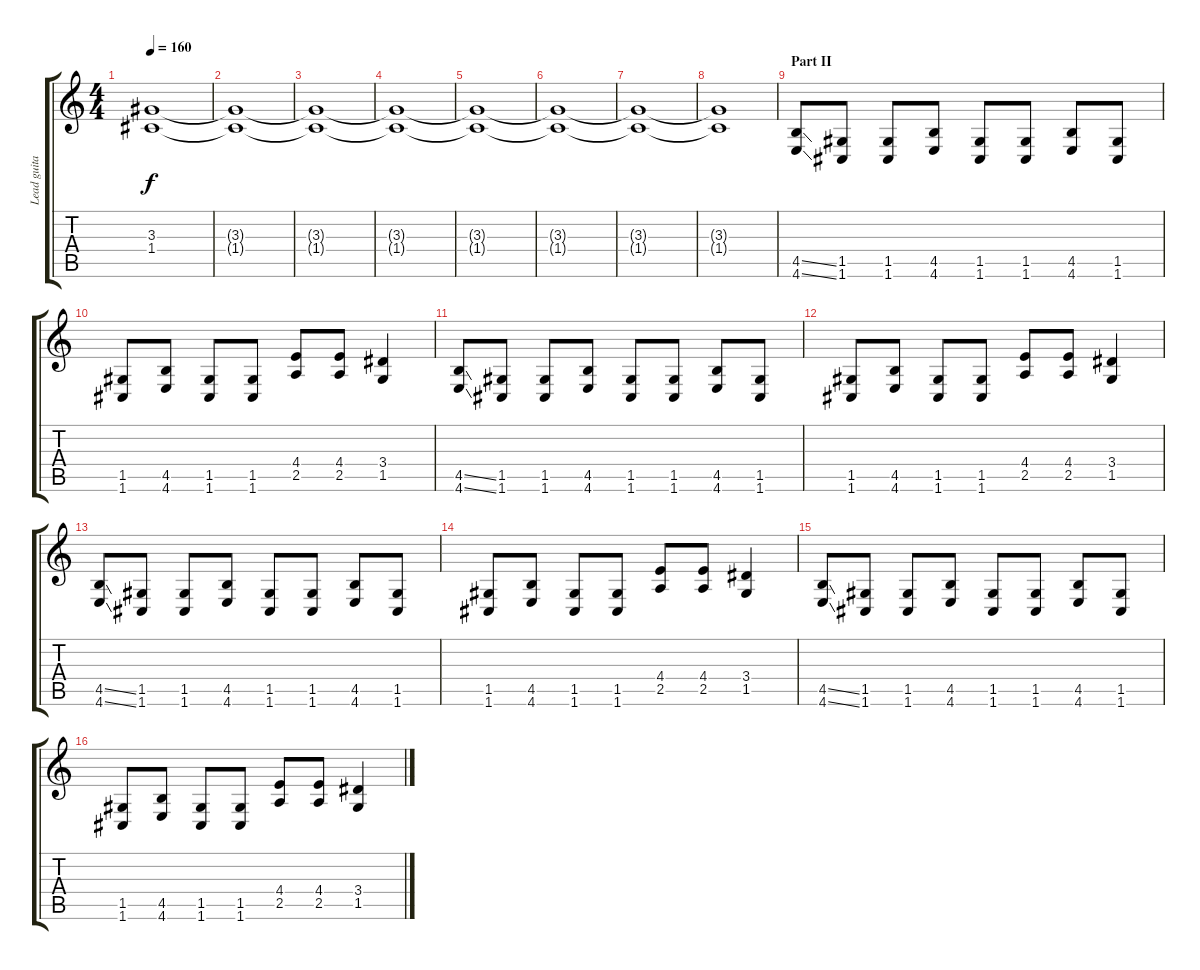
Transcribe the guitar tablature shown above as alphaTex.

\track ("Lead guitar" "Lead guita") {instrument distortionguitar}
\staff {score tabs}
\tuning (D4 A3 F3 C3 G2 C2) {hide}
\ts (4 4)
\tempo 160
\clef g2
\ks c
(3.3{t} 1.4{t}).1{dy f} |
(3.3{t} 1.4{t}).1{volume 4} |
(3.3{t} 1.4{t}).1 |
(3.3{t} 1.4{t}).1 |
(3.3{t} 1.4{t}).1{volume 1} |
(3.3{t} 1.4{t}).1 |
(3.3{t} 1.4{t}).1 |
(3.3{t} 1.4{t}).1 |
\section ("" "Part II")
(4.5{ss} 4.6{ss}).8{volume 13} (1.5 1.6).8 (1.5 1.6).8 (4.5 4.6).8 (1.5 1.6).8 (1.5 1.6).8 (4.5 4.6).8 (1.5 1.6).8 |
(1.5 1.6).8 (4.5 4.6).8 (1.5 1.6).8 (1.5 1.6).8 (4.4 2.5).8 (4.4 2.5).8 (3.4 1.5).4 |
(4.5{ss} 4.6{ss}).8{volume 13} (1.5 1.6).8 (1.5 1.6).8 (4.5 4.6).8 (1.5 1.6).8 (1.5 1.6).8 (4.5 4.6).8 (1.5 1.6).8 |
(1.5 1.6).8 (4.5 4.6).8 (1.5 1.6).8 (1.5 1.6).8 (4.4 2.5).8 (4.4 2.5).8 (3.4 1.5).4 |
(4.5{ss} 4.6{ss}).8{volume 13} (1.5 1.6).8 (1.5 1.6).8 (4.5 4.6).8 (1.5 1.6).8 (1.5 1.6).8 (4.5 4.6).8 (1.5 1.6).8 |
(1.5 1.6).8 (4.5 4.6).8 (1.5 1.6).8 (1.5 1.6).8 (4.4 2.5).8 (4.4 2.5).8 (3.4 1.5).4 |
(4.5{ss} 4.6{ss}).8{volume 13} (1.5 1.6).8 (1.5 1.6).8 (4.5 4.6).8 (1.5 1.6).8 (1.5 1.6).8 (4.5 4.6).8 (1.5 1.6).8 |
(1.5 1.6).8 (4.5 4.6).8 (1.5 1.6).8 (1.5 1.6).8 (4.4 2.5).8 (4.4 2.5).8 (3.4 1.5).4
